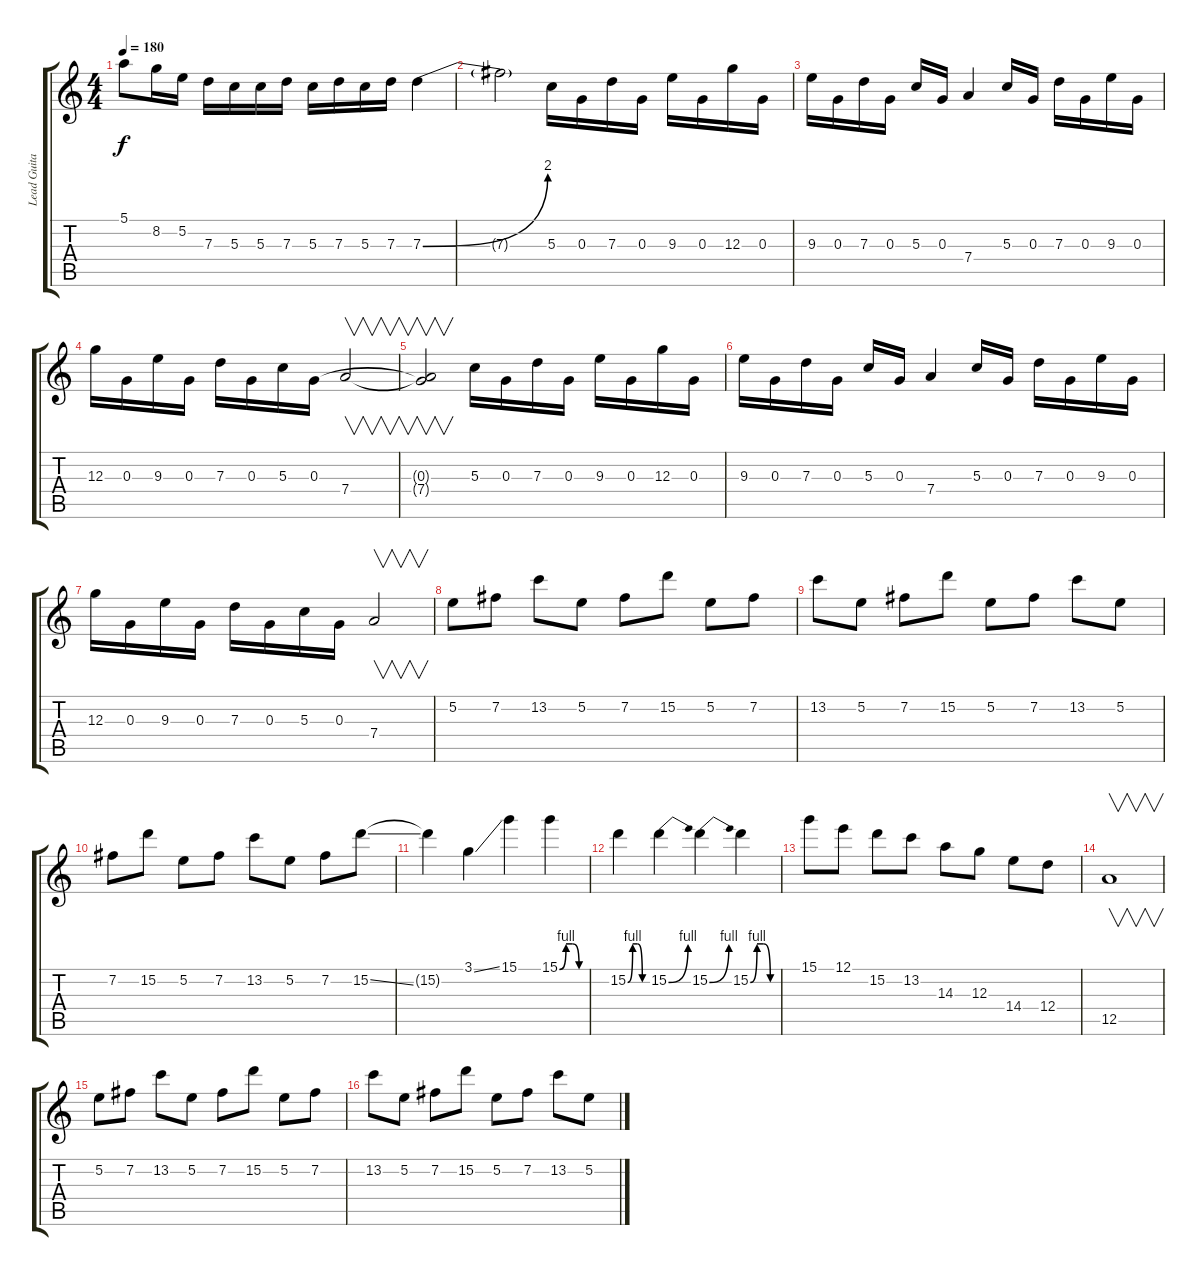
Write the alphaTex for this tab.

\track ("Lead Guitar" "Lead Guita") {instrument distortionguitar}
\staff {score tabs}
\tuning (E4 B3 G3 D3 A2 E2) {hide}
\ts (4 4)
\tempo 180
\clef g2
\ks c
5.1.8{dy f} 8.2.16 5.2.16 7.3.16 5.3.16 5.3.16 7.3.16 5.3.16 7.3.16 5.3.16 7.3.16 7.3{be (bend 0 0 60 8)}.4 |
7.3{t}.2 5.3.16 0.3.16 7.3.16 0.3.16 9.3.16 0.3.16 12.3.16 0.3.16 |
9.3.16 0.3.16 7.3.16 0.3.16 5.3.16 0.3.16 7.4.4 5.3.16 0.3.16 7.3.16 0.3.16 9.3.16 0.3.16 |
12.3.16 0.3.16 9.3.16 0.3.16 7.3.16 0.3.16 5.3.16 0.3.16 7.4.2{v} |
(0.3{t} 7.4{t}).2{v} 5.3.16 0.3.16 7.3.16 0.3.16 9.3.16 0.3.16 12.3.16 0.3.16 |
9.3.16 0.3.16 7.3.16 0.3.16 5.3.16 0.3.16 7.4.4 5.3.16 0.3.16 7.3.16 0.3.16 9.3.16 0.3.16 |
12.3.16 0.3.16 9.3.16 0.3.16 7.3.16 0.3.16 5.3.16 0.3.16 7.4.2{v} |
5.2.8 7.2.8 13.2.8 5.2.8 7.2.8 15.2.8 5.2.8 7.2.8 |
13.2.8 5.2.8 7.2.8 15.2.8 5.2.8 7.2.8 13.2.8 5.2.8 |
7.2.8 15.2.8 5.2.8 7.2.8 13.2.8 5.2.8 7.2.8 15.2{ss}.8 |
15.2{t}.4 3.1{ss}.4 15.1.4 15.1{be (custom 0 0 15 4 30 4 45 0 60 0)}.4 |
15.2{be (custom 0 0 15 4 30 4 45 0 60 0)}.4 15.2{be (bend 0 0 60 4)}.4 15.2{be (bend 0 0 60 4)}.4 15.2{be (custom 0 0 15 4 30 4 45 0 60 0)}.4 |
15.1.8 12.1.8 15.2.8 13.2.8 14.3.8 12.3.8 14.4.8 12.4.8 |
12.5.1{v} |
5.2.8 7.2.8 13.2.8 5.2.8 7.2.8 15.2.8 5.2.8 7.2.8 |
13.2.8 5.2.8 7.2.8 15.2.8 5.2.8 7.2.8 13.2.8 5.2.8
